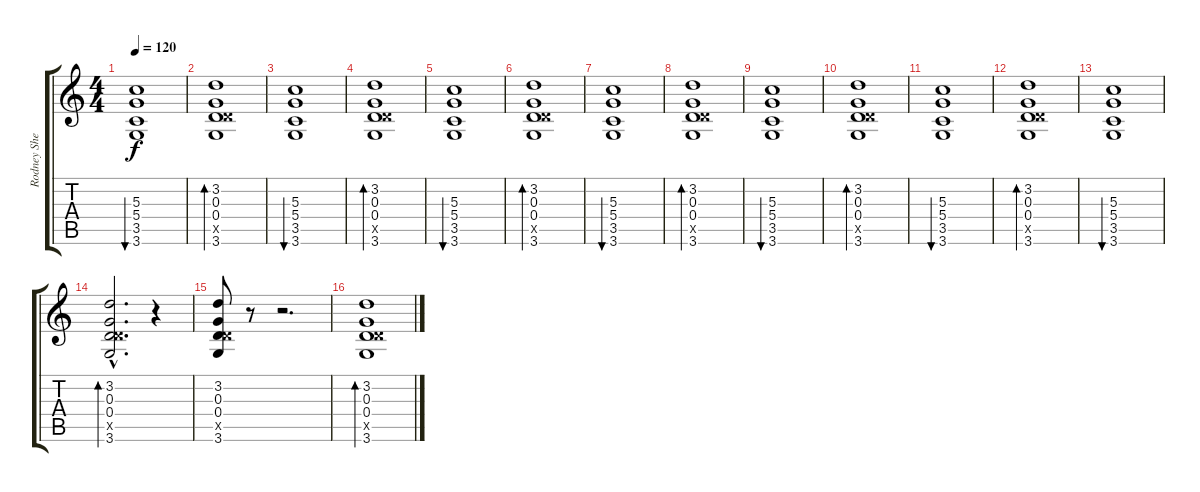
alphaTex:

\track ("Rodney Sheppard - Guitar 2" "Rodney She") {instrument acousticguitarsteel}
\staff {score tabs}
\tuning (E4 B3 G3 D3 A2 E2) {hide}
\ts (4 4)
\tempo 120
\clef g2
\ks c
(5.3 5.4 3.5 3.6).1{bu 60 dy f} |
(3.2 0.3 0.4 5.5{x} 3.6).1{bd 480} |
(5.3 5.4 3.5 3.6).1{bu 60} |
(3.2 0.3 0.4 5.5{x} 3.6).1{bd 480} |
(5.3 5.4 3.5 3.6).1{bu 60} |
(3.2 0.3 0.4 5.5{x} 3.6).1{bd 480} |
(5.3 5.4 3.5 3.6).1{bu 60} |
(3.2 0.3 0.4 5.5{x} 3.6).1{bd 480} |
(5.3 5.4 3.5 3.6).1{bu 60} |
(3.2 0.3 0.4 5.5{x} 3.6).1{bd 480} |
(5.3 5.4 3.5 3.6).1{bu 60} |
(3.2 0.3 0.4 5.5{x} 3.6).1{bd 480} |
(5.3 5.4 3.5 3.6).1{bu 60} |
(3.2{hac} 0.3{hac} 0.4{hac} 5.5{hac x} 3.6{hac}).2{d bd 480} r.4 |
(3.2 0.3 0.4 5.5{x} 3.6).8 r.8 r.2{d} |
(3.2 0.3 0.4 5.5{x} 3.6).1{bd 480}
